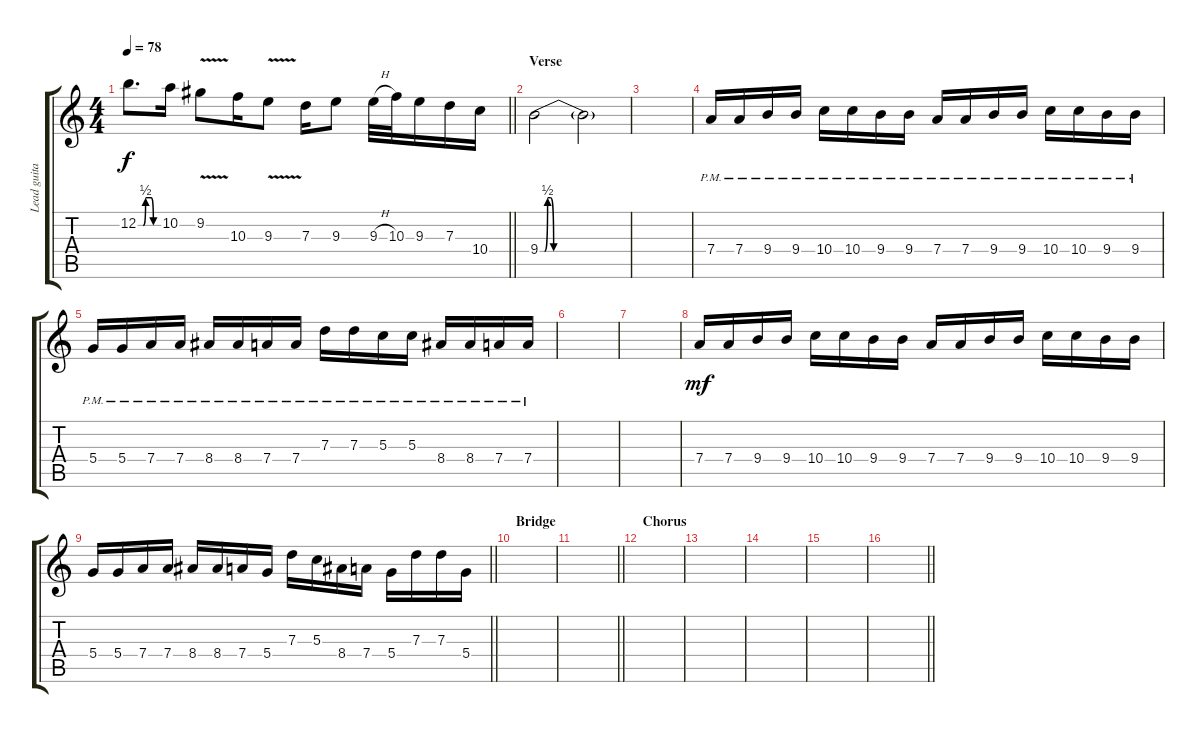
\track ("Lead guitar" "Lead guita") {instrument distortionguitar}
\staff {score tabs}
\tuning (E4 B3 G3 D3 A2 E2) {hide}
\ts (4 4)
\tempo 78
\clef g2
\barLineRight lightlight
\ks c
12.2{be (custom 0 0 15 0 22 2 38 2 45 0 60 0)}.8{d dy f} 10.2.16 9.2{v}.8 10.3.16 9.3{v}.8 7.3.16 9.3.8 9.3{h}.32 10.3.32 9.3.16 7.3.16 10.4.16 |
\section ("" "Verse")
9.4{be (custom 0 0 3 0 5 2 7 2 9 0 60 0)}.2 9.4{t}.2{volume 5} |
|
7.4{pm}.16{volume 15} 7.4{pm}.16 9.4{pm}.16 9.4{pm}.16 10.4{pm}.16 10.4{pm}.16 9.4{pm}.16 9.4{pm}.16 7.4{pm}.16 7.4{pm}.16 9.4{pm}.16 9.4{pm}.16 10.4{pm}.16 10.4{pm}.16 9.4{pm}.16 9.4{pm}.16 |
5.4{pm}.16 5.4{pm}.16 7.4{pm}.16 7.4{pm}.16 8.4{pm}.16 8.4{pm}.16 7.4{pm}.16 7.4{pm}.16 7.3{pm}.16 7.3{pm}.16 5.3{pm}.16 5.3{pm}.16 8.4{pm}.16 8.4{pm}.16 7.4{pm}.16 7.4{pm}.16 |
|
|
7.4.16{dy mf} 7.4.16 9.4.16 9.4.16 10.4.16 10.4.16 9.4.16 9.4.16 7.4.16 7.4.16 9.4.16 9.4.16 10.4.16 10.4.16 9.4.16 9.4.16 |
\barLineRight lightlight
5.4.16 5.4.16 7.4.16 7.4.16 8.4.16 8.4.16 7.4.16 5.4.16 7.3.16 5.3.16 8.4.16 7.4.16 5.4.16 7.3.16 7.3.16 5.4.16 |
\section ("" "Bridge")
|
\barLineRight lightlight
|
\section ("" "Chorus")
|
|
|
|
\barLineRight lightlight
